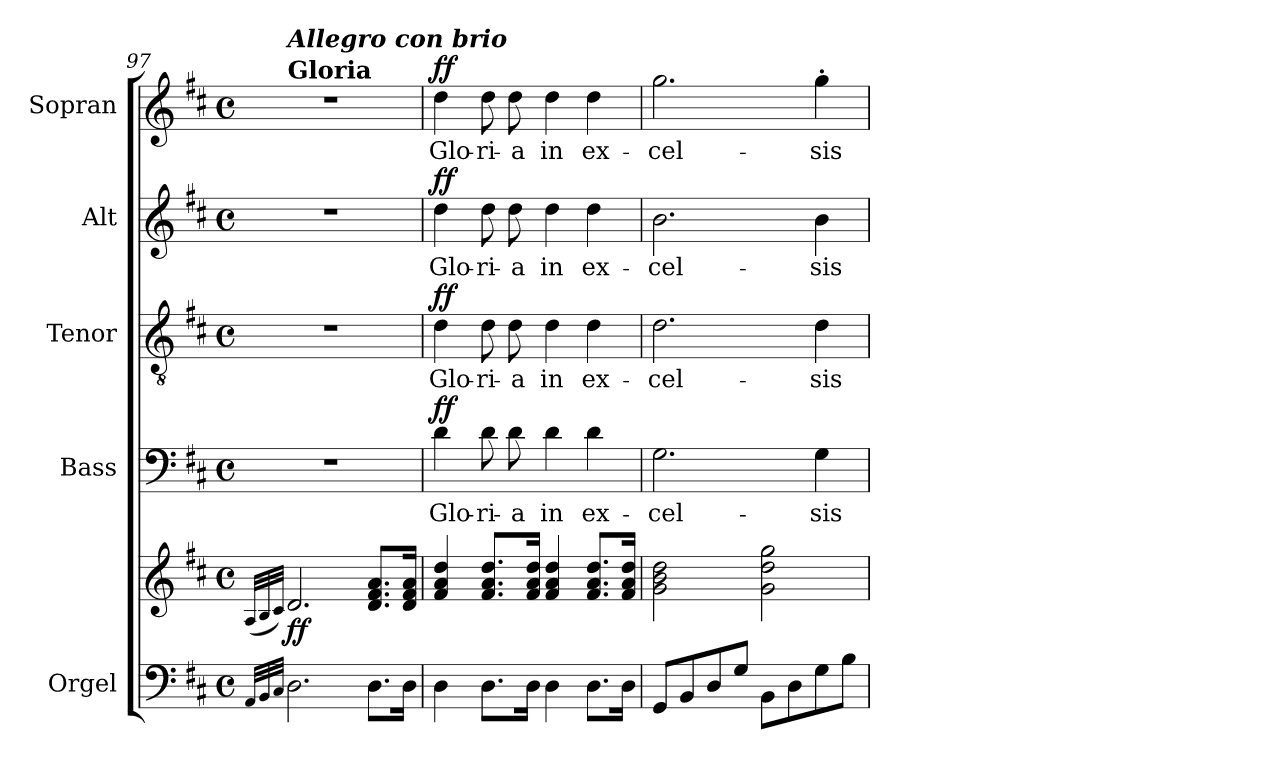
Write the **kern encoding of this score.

**kern	**kern	**dynam	**kern	**text	**dynam	**kern	**text	**dynam	**kern	**text	**dynam	**kern	**text	**dynam
*part5	*part5	*part5	*part4	*part4	*part4	*part3	*part3	*part3	*part2	*part2	*part2	*part1	*part1	*part1
*staff6	*staff5	*staff5/6	*staff4	*staff4	*staff4	*staff3	*staff3	*staff3	*staff2	*staff2	*staff2	*staff1	*staff1	*staff1
*I"Orgel	*	*	*I"Bass	*	*	*I"Tenor	*	*	*I"Alt	*	*	*I"Sopran	*	*
*I'Org.	*	*	*I'B.	*	*	*I'T.	*	*	*I'A.	*	*	*I'S.	*	*
!!LO:LB:g=z
*clefF4	*clefG2	*	*clefF4	*	*	*clefGv2	*	*	*clefG2	*	*	*clefG2	*	*
*k[f#c#]	*k[f#c#]	*	*k[f#c#]	*	*	*k[f#c#]	*	*	*k[f#c#]	*	*	*k[f#c#]	*	*
*D:	*D:	*	*D:	*	*	*D:	*	*	*D:	*	*	*D:	*	*
*M4/4	*M4/4	*	*M4/4	*	*	*M4/4	*	*	*M4/4	*	*	*M4/4	*	*
*met(c)	*met(c)	*	*met(c)	*	*	*met(c)	*	*	*met(c)	*	*	*met(c)	*	*
=97	=97	=97	=97	=97	=97	=97	=97	=97	=97	=97	=97	=97	=97	=97
32qAA/LLL	(<32qA/LLL	.	.	.	.	.	.	.	.	.	.	.	.	.
32qBB/	32qB/	.	.	.	.	.	.	.	.	.	.	.	.	.
32qC#/JJJ	32qc#/JJJ)	.	.	.	.	.	.	.	.	.	.	.	.	.
!	!	!	!	!	!	!	!	!	!	!	!	!LO:TX:a:Bi:t=Allegro con brio	!	!
!	!	!	!	!	!	!	!	!	!	!	!	!LO:TX:a:B:t=Gloria	!	!
!	!	!LO:DY:b	!	!	!	!	!	!	!	!	!	!	!	!
2.D\	2.d/	ff	1r	.	.	1r	.	.	1r	.	.	1r	.	.
8.D\L	8.d/ 8.f#/ 8.a/L	.	.	.	.	.	.	.	.	.	.	.	.	.
16D\Jk	16d/ 16f#/ 16a/Jk	.	.	.	.	.	.	.	.	.	.	.	.	.
=98	=98	=98	=98	=98	=98	=98	=98	=98	=98	=98	=98	=98	=98	=98
!	!	!	!	!LO:LY:b	!LO:DY:a	!	!LO:LY:b	!LO:DY:a	!	!LO:LY:b	!LO:DY:a	!	!LO:LY:b	!LO:DY:a
4D\	4f#/ 4a/ 4dd/	.	4d\	Glo-	ff	4d\	Glo-	ff	4dd\	Glo-	ff	4dd\	Glo-	ff
!	!	!	!	!LO:LY:b	!	!	!LO:LY:b	!	!	!LO:LY:b	!	!	!LO:LY:b	!
8.D\L	8.f#/ 8.a/ 8.dd/L	.	8d\	-ri-	.	8d\	-ri-	.	8dd\	-ri-	.	8dd\	-ri-	.
!	!	!	!	!LO:LY:b	!	!	!LO:LY:b	!	!	!LO:LY:b	!	!	!LO:LY:b	!
.	.	.	8d\	-a	.	8d\	-a	.	8dd\	-a	.	8dd\	-a	.
16D\Jk	16f#/ 16a/ 16dd/Jk	.	.	.	.	.	.	.	.	.	.	.	.	.
!	!	!	!	!LO:LY:b	!	!	!LO:LY:b	!	!	!LO:LY:b	!	!	!LO:LY:b	!
4D\	4f#/ 4a/ 4dd/	.	4d\	in	.	4d\	in	.	4dd\	in	.	4dd\	in	.
!	!	!	!	!LO:LY:b	!	!	!LO:LY:b	!	!	!LO:LY:b	!	!	!LO:LY:b	!
8.D\L	8.f#/ 8.a/ 8.dd/L	.	4d\	ex-	.	4d\	ex-	.	4dd\	ex-	.	4dd\	ex-	.
16D\Jk	16f#/ 16a/ 16dd/Jk	.	.	.	.	.	.	.	.	.	.	.	.	.
=99	=99	=99	=99	=99	=99	=99	=99	=99	=99	=99	=99	=99	=99	=99
!	!	!	!	!LO:LY:b	!	!	!LO:LY:b	!	!	!LO:LY:b	!	!	!LO:LY:b	!
8GG/L	2g\ 2b\ 2dd\	.	2.G\	-cel-	.	2.d\	-cel-	.	2.b\	-cel-	.	2.gg\	-cel-	.
8BB/	.	.	.	.	.	.	.	.	.	.	.	.	.	.
8D/	.	.	.	.	.	.	.	.	.	.	.	.	.	.
8G/J	.	.	.	.	.	.	.	.	.	.	.	.	.	.
8BB\L	2g\ 2dd\ 2gg\	.	.	.	.	.	.	.	.	.	.	.	.	.
8D\	.	.	.	.	.	.	.	.	.	.	.	.	.	.
!	!	!	!	!LO:LY:b	!	!	!LO:LY:b	!	!	!LO:LY:b	!	!	!LO:LY:b	!
8G\	.	.	4G\	-sis	.	4d\	-sis	.	4b\	-sis	.	4gg'>\	-sis	.
8B\J	.	.	.	.	.	.	.	.	.	.	.	.	.	.
=	=	=	=	=	=	=	=	=	=	=	=	=	=	=
*-	*-	*-	*-	*-	*-	*-	*-	*-	*-	*-	*-	*-	*-	*-
